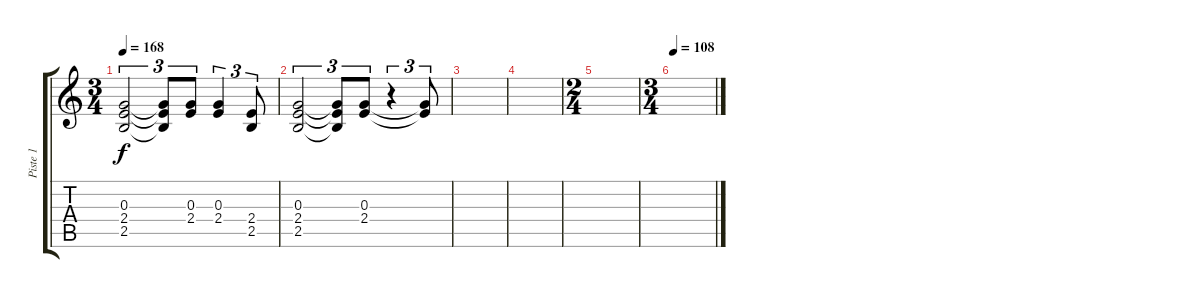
\track ("Piste 1" "Piste 1") {instrument acousticguitarsteel}
\staff {score tabs}
\tuning (E4 B3 G3 D3 A2 E2) {hide}
\ts (3 4)
\tempo 168
\clef g2
\ks c
(0.3 2.4 2.5).2{tu (3 2) dy f} (0.3{t} 2.4{t} 2.5{t}).8{tu (3 2)} (0.3 2.4).8{tu (3 2)} (0.3 2.4).4{tu (3 2)} (2.4 2.5).8{tu (3 2)} |
(0.3 2.4 2.5).2{tu (3 2)} (0.3{t} 2.4{t} 2.5{t}).8{tu (3 2)} (0.3 2.4).8{tu (3 2)} r.4{tu (3 2)} (0.3{t} 2.4{t}).8{tu (3 2)} |
|
|
\ts (2 4)
|
\ts (3 4)
\tempo 108
